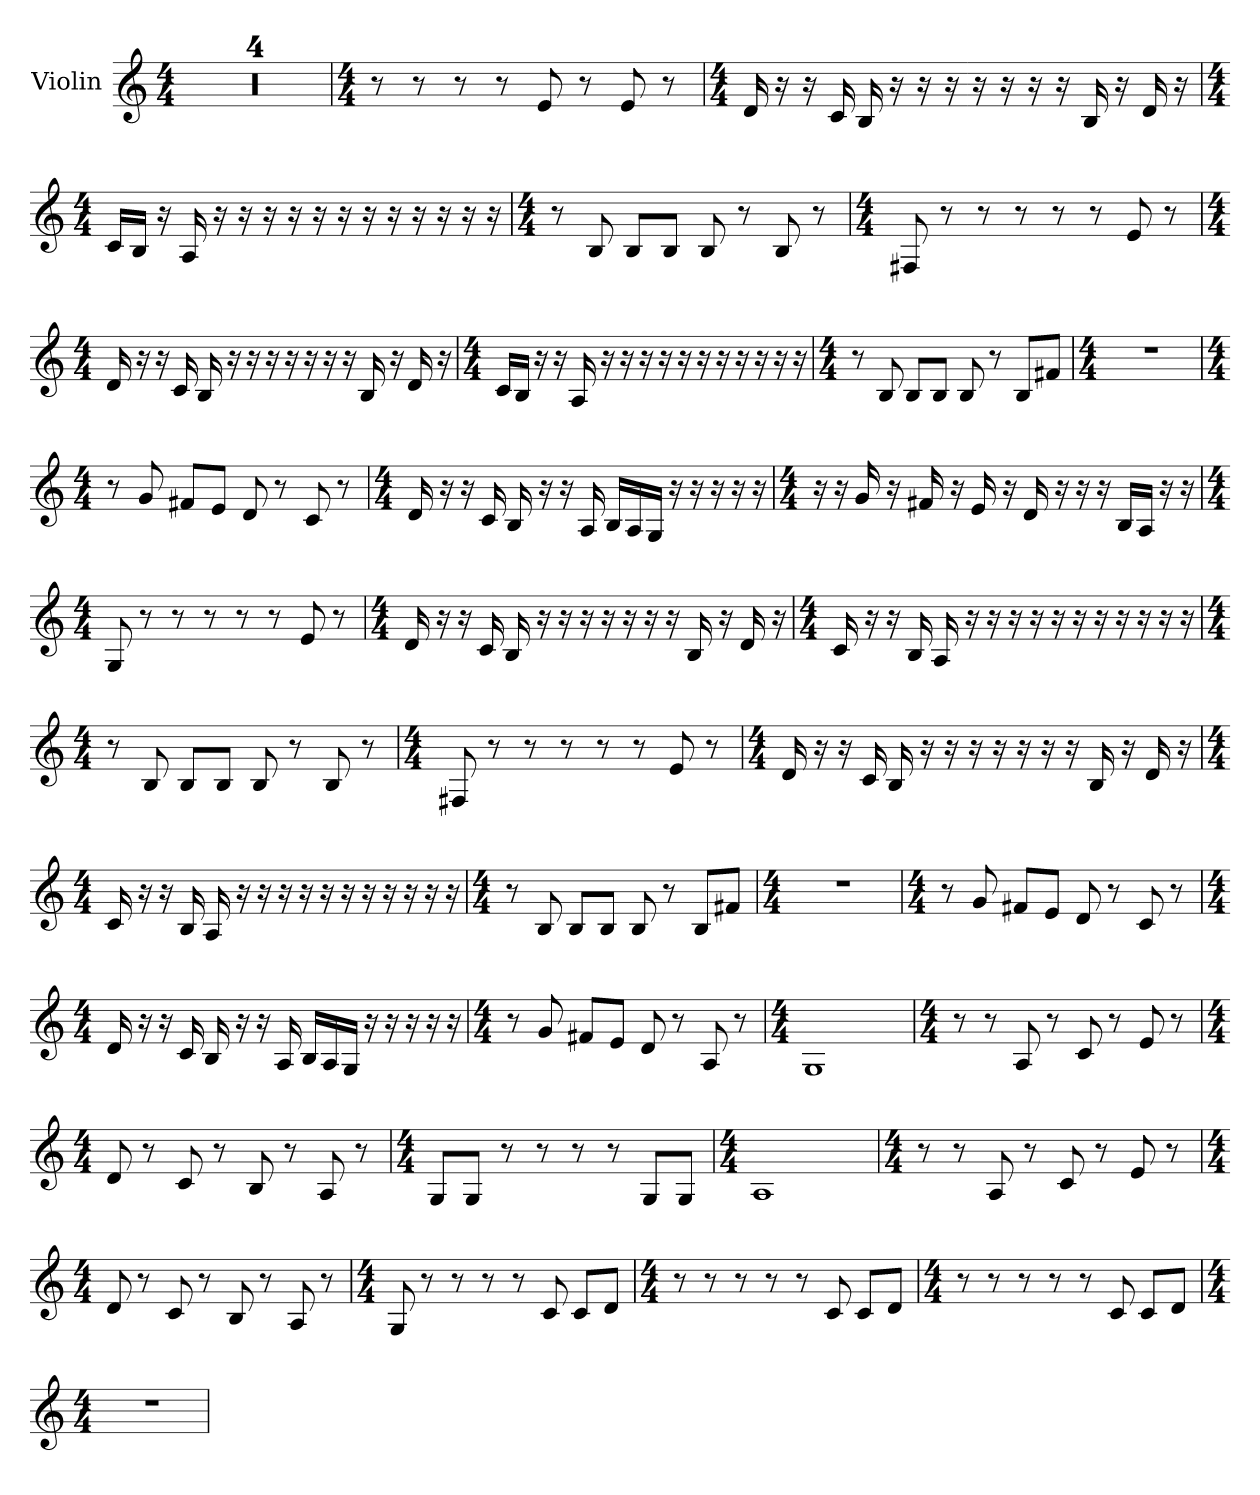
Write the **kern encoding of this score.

**kern
*part1
*staff1
*I"Violin
*I'Vln
*M4/4
=
1r
=
*M4/4
1r
=
*M4/4
1r
=
*M4/4
1r
=
*M4/4
8r
8r
8r
8r
8e
8r
8e
8r
=
*M4/4
16d
16r
16r
16c
16B
16r
16r
16r
16r
16r
16r
16r
16B
16r
16d
16r
=
*M4/4
16cLL
16BJJ
16r
16A
16r
16r
16r
16r
16r
16r
16r
16r
16r
16r
16r
16r
=
*M4/4
8r
8B
8BL
8BJ
8B
8r
8B
8r
=
*M4/4
8F#X
8r
8r
8r
8r
8r
8e
8r
=
*M4/4
16d
16r
16r
16c
16B
16r
16r
16r
16r
16r
16r
16r
16B
16r
16d
16r
=
*M4/4
16cLL
16BJJ
16r
16r
16A
16r
16r
16r
16r
16r
16r
16r
16r
16r
16r
16r
=
*M4/4
8r
8B
8BL
8BJ
8B
8r
8BL
8f#XJ
=
*M4/4
1r
=
*M4/4
8r
8g
8f#XL
8eJ
8d
8r
8c
8r
=
*M4/4
16d
16r
16r
16c
16B
16r
16r
16A
16BLL
16A
16GJJ
16r
16r
16r
16r
16r
=
*M4/4
16r
16r
16g
16r
16f#X
16r
16e
16r
16d
16r
16r
16r
16BLL
16AJJ
16r
16r
=
*M4/4
8G
8r
8r
8r
8r
8r
8e
8r
=
*M4/4
16d
16r
16r
16c
16B
16r
16r
16r
16r
16r
16r
16r
16B
16r
16d
16r
=
*M4/4
16c
16r
16r
16B
16A
16r
16r
16r
16r
16r
16r
16r
16r
16r
16r
16r
=
*M4/4
8r
8B
8BL
8BJ
8B
8r
8B
8r
=
*M4/4
8F#X
8r
8r
8r
8r
8r
8e
8r
=
*M4/4
16d
16r
16r
16c
16B
16r
16r
16r
16r
16r
16r
16r
16B
16r
16d
16r
=
*M4/4
16c
16r
16r
16B
16A
16r
16r
16r
16r
16r
16r
16r
16r
16r
16r
16r
=
*M4/4
8r
8B
8BL
8BJ
8B
8r
8BL
8f#XJ
=
*M4/4
1r
=
*M4/4
8r
8g
8f#XL
8eJ
8d
8r
8c
8r
=
*M4/4
16d
16r
16r
16c
16B
16r
16r
16A
16BLL
16A
16GJJ
16r
16r
16r
16r
16r
=
*M4/4
8r
8g
8f#XL
8eJ
8d
8r
8A
8r
=
*M4/4
1G
=
*M4/4
8r
8r
8A
8r
8c
8r
8e
8r
=
*M4/4
8d
8r
8c
8r
8B
8r
8A
8r
=
*M4/4
8GL
8GJ
8r
8r
8r
8r
8GL
8GJ
=
*M4/4
1A
=
*M4/4
8r
8r
8A
8r
8c
8r
8e
8r
=
*M4/4
8d
8r
8c
8r
8B
8r
8A
8r
=
*M4/4
8G
8r
8r
8r
8r
8c
8cL
8dJ
=
*M4/4
8r
8r
8r
8r
8r
8c
8cL
8dJ
=
*M4/4
8r
8r
8r
8r
8r
8c
8cL
8dJ
=
*M4/4
1r
=
*-
